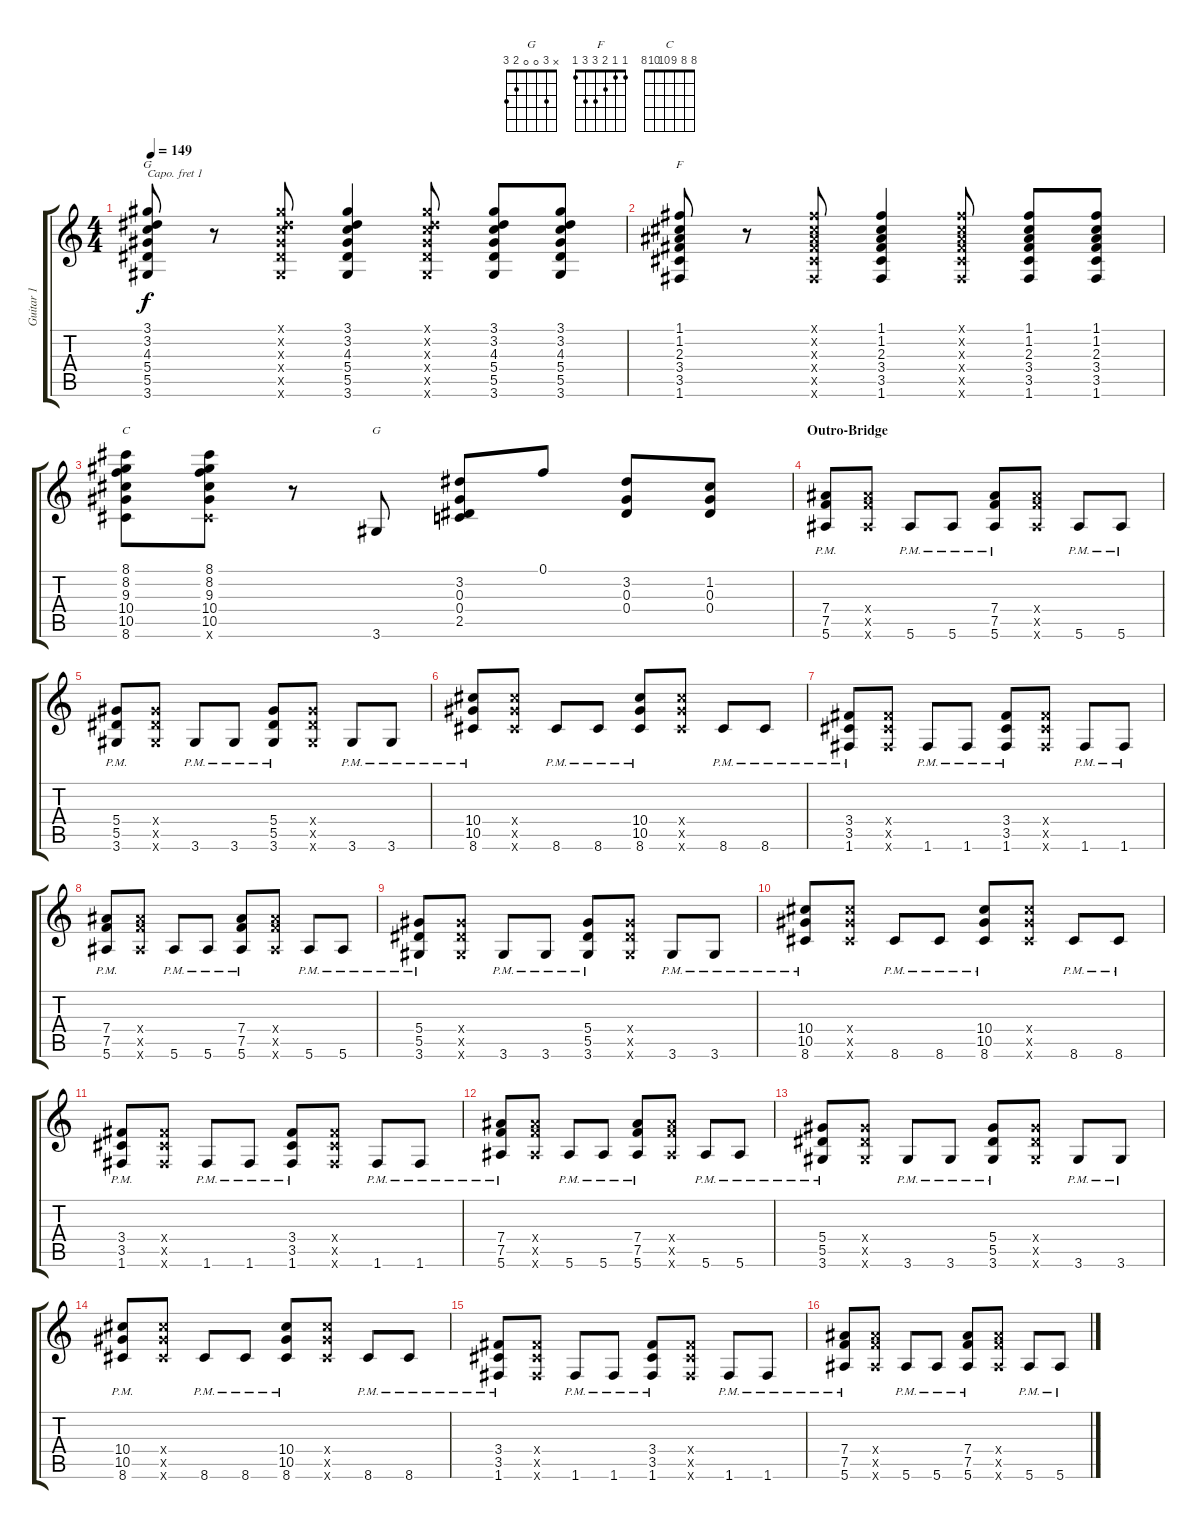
\track ("Guitar 1" "Guitar 1") {instrument acousticguitarsteel}
\staff {score tabs}
\capo 1
\tuning (E4 B3 G3 D3 A2 E2) {hide}
\chord ("G" 3 0 0 0 2 3)
\chord ("F" 1 1 2 3 3 1)
\chord ("C" 8 8 9 10 10 8)
\chord ("G" x 3 0 0 2 3)
\ts (4 4)
\tempo 149
\clef g2
\ks c
(3.1 3.2 4.3 5.4 5.5 3.6).8{ch "G" dy f} r.8 (3.1{x} 3.2{x} 4.3{x} 5.4{x} 5.5{x} 3.6{x}).8 (3.1 3.2 4.3 5.4 5.5 3.6).4 (3.1{x} 3.2{x} 4.3{x} 5.4{x} 5.5{x} 3.6{x}).8 (3.1 3.2 4.3 5.4 5.5 3.6).8 (3.1 3.2 4.3 5.4 5.5 3.6).8 |
(1.1 1.2 2.3 3.4 3.5 1.6).8{ch "F"} r.8 (1.1{x} 1.2{x} 2.3{x} 3.4{x} 3.5{x} 1.6{x}).8 (1.1 1.2 2.3 3.4 3.5 1.6).4 (1.1{x} 1.2{x} 2.3{x} 3.4{x} 3.5{x} 1.6{x}).8 (1.1 1.2 2.3 3.4 3.5 1.6).8 (1.1 1.2 2.3 3.4 3.5 1.6).8 |
(8.1 8.2 9.3 10.4 10.5 8.6).8{ch "C"} (8.1 8.2 9.3 10.4 10.5 8.6{x}).8 r.8 3.6.8{ch "G"} (3.2 0.3 0.4 2.5).8 0.1.8 (3.2 0.3 0.4).8 (1.2 0.3 0.4).8 |
\section ("" "Outro-Bridge")
(7.4{pm} 7.5{pm} 5.6{pm}).8 (7.4{x} 7.5{x} 5.6{x}).8 5.6{pm}.8 5.6{pm}.8 (7.4{pm} 7.5{pm} 5.6{pm}).8 (7.4{x} 7.5{x} 5.6{x}).8 5.6{pm}.8 5.6{pm}.8 |
(5.4{pm} 5.5{pm} 3.6{pm}).8 (5.4{x} 5.5{x} 3.6{x}).8 3.6{pm}.8 3.6{pm}.8 (5.4{pm} 5.5{pm} 3.6{pm}).8 (5.4{x} 5.5{x} 3.6{x}).8 3.6{pm}.8 3.6{pm}.8 |
(10.4{pm} 10.5{pm} 8.6{pm}).8 (10.4{x} 10.5{x} 8.6{x}).8 8.6{pm}.8 8.6{pm}.8 (10.4{pm} 10.5{pm} 8.6{pm}).8 (10.4{x} 10.5{x} 8.6{x}).8 8.6{pm}.8 8.6{pm}.8 |
(3.4{pm} 3.5{pm} 1.6{pm}).8 (3.4{x} 3.5{x} 1.6{x}).8 1.6{pm}.8 1.6{pm}.8 (3.4{pm} 3.5{pm} 1.6{pm}).8 (3.4{x} 3.5{x} 1.6{x}).8 1.6{pm}.8 1.6{pm}.8 |
(7.4{pm} 7.5{pm} 5.6{pm}).8 (7.4{x} 7.5{x} 5.6{x}).8 5.6{pm}.8 5.6{pm}.8 (7.4{pm} 7.5{pm} 5.6{pm}).8 (7.4{x} 7.5{x} 5.6{x}).8 5.6{pm}.8 5.6{pm}.8 |
(5.4{pm} 5.5{pm} 3.6{pm}).8 (5.4{x} 5.5{x} 3.6{x}).8 3.6{pm}.8 3.6{pm}.8 (5.4{pm} 5.5{pm} 3.6{pm}).8 (5.4{x} 5.5{x} 3.6{x}).8 3.6{pm}.8 3.6{pm}.8 |
(10.4{pm} 10.5{pm} 8.6{pm}).8 (10.4{x} 10.5{x} 8.6{x}).8 8.6{pm}.8 8.6{pm}.8 (10.4{pm} 10.5{pm} 8.6{pm}).8 (10.4{x} 10.5{x} 8.6{x}).8 8.6{pm}.8 8.6{pm}.8 |
(3.4{pm} 3.5{pm} 1.6{pm}).8 (3.4{x} 3.5{x} 1.6{x}).8 1.6{pm}.8 1.6{pm}.8 (3.4{pm} 3.5{pm} 1.6{pm}).8 (3.4{x} 3.5{x} 1.6{x}).8 1.6{pm}.8 1.6{pm}.8 |
(7.4{pm} 7.5{pm} 5.6{pm}).8 (7.4{x} 7.5{x} 5.6{x}).8 5.6{pm}.8 5.6{pm}.8 (7.4{pm} 7.5{pm} 5.6{pm}).8 (7.4{x} 7.5{x} 5.6{x}).8 5.6{pm}.8 5.6{pm}.8 |
(5.4{pm} 5.5{pm} 3.6{pm}).8 (5.4{x} 5.5{x} 3.6{x}).8 3.6{pm}.8 3.6{pm}.8 (5.4{pm} 5.5{pm} 3.6{pm}).8 (5.4{x} 5.5{x} 3.6{x}).8 3.6{pm}.8 3.6{pm}.8 |
(10.4{pm} 10.5{pm} 8.6{pm}).8 (10.4{x} 10.5{x} 8.6{x}).8 8.6{pm}.8 8.6{pm}.8 (10.4{pm} 10.5{pm} 8.6{pm}).8 (10.4{x} 10.5{x} 8.6{x}).8 8.6{pm}.8 8.6{pm}.8 |
(3.4{pm} 3.5{pm} 1.6{pm}).8 (3.4{x} 3.5{x} 1.6{x}).8 1.6{pm}.8 1.6{pm}.8 (3.4{pm} 3.5{pm} 1.6{pm}).8 (3.4{x} 3.5{x} 1.6{x}).8 1.6{pm}.8 1.6{pm}.8 |
(7.4{pm} 7.5{pm} 5.6{pm}).8 (7.4{x} 7.5{x} 5.6{x}).8 5.6{pm}.8 5.6{pm}.8 (7.4{pm} 7.5{pm} 5.6{pm}).8 (7.4{x} 7.5{x} 5.6{x}).8 5.6{pm}.8 5.6{pm}.8
